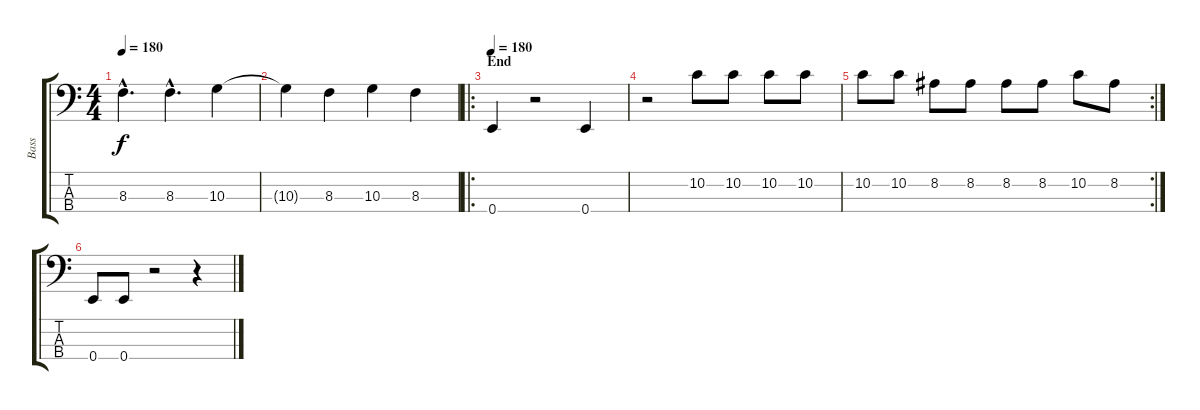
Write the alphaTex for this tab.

\track ("Bass" "Bass") {instrument electricbasspick}
\staff {score tabs}
\tuning (G2 D2 A1 E1) {hide}
\ts (4 4)
\tempo 180
\clef f4
\ks c
8.3{hac}.4{d dy f} 8.3{hac}.4{d} 10.3.4 |
10.3{t}.4 8.3.4 10.3.4 8.3.4 |
\ro
\section ("" "End")
\tempo 180
0.4.4 r.2 0.4.4 |
r.2 10.2.8 10.2.8 10.2.8 10.2.8 |
\rc 2
10.2.8 10.2.8 8.2.8 8.2.8 8.2.8 8.2.8 10.2.8 8.2.8 |
0.4.8 0.4.8 r.2 r.4
